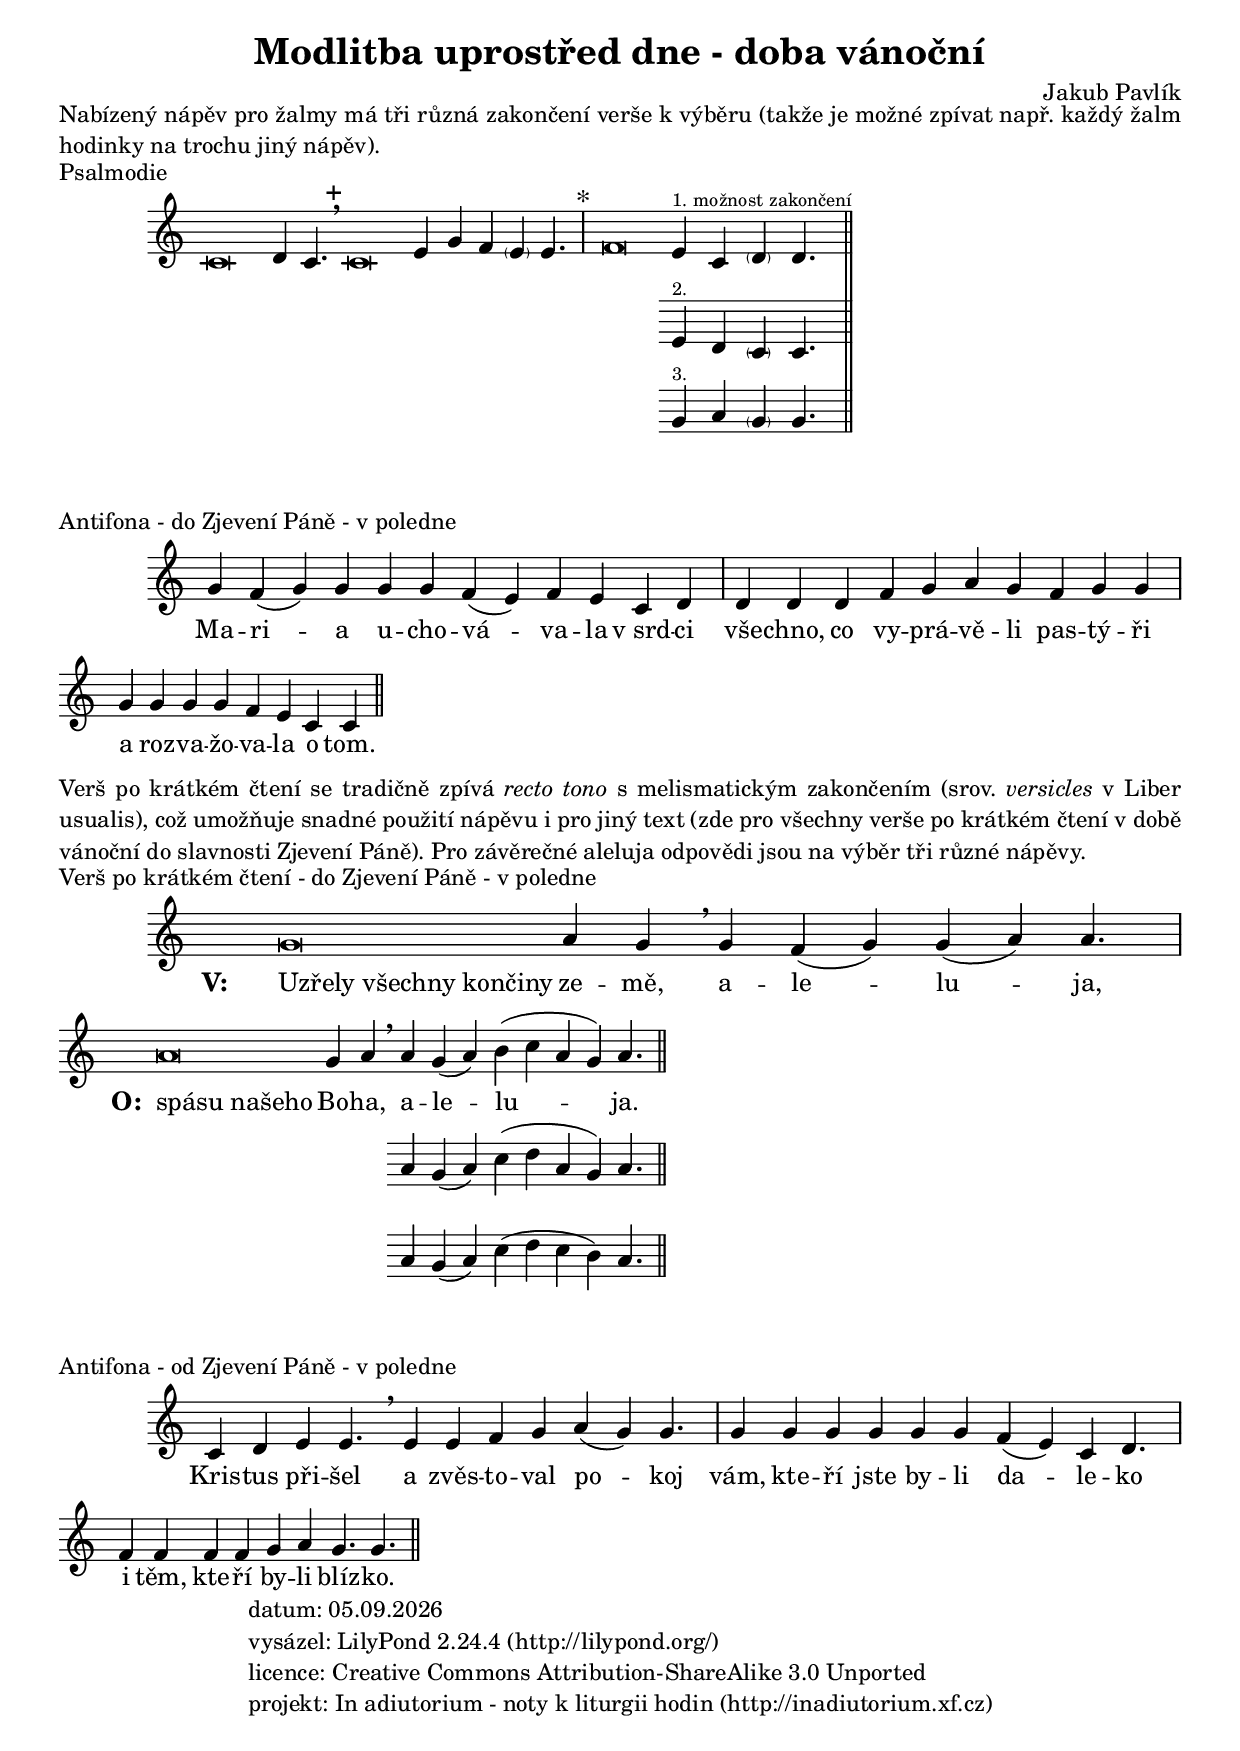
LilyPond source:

\version "2.12.3"

\header {
  title = "Modlitba uprostřed dne - doba vánoční"
  composer = "Jakub Pavlík"
}

\include "spolecne.ly"

\layout {
  ragged-last = ##t
}

\markup {
  \justify {
    Nabízený nápěv pro žalmy má tři různá zakončení verše k výběru
    (takže je možné zpívat např. každý žalm hodinky na trochu jiný
    nápěv).
  }
}

\score {
  \relative c'  {
    % nepsat predznamenani tempa (neni tempo)
    \override Score.TimeSignature #'stencil = ##f
    
    \cadenzaOn
    
    \new StaffGroup {
      \new Staff {
        c\breve d4 c4. 
        \breathe \mark "+"
        c\breve e4 g f \parenthesize e e4. 
        \bar "|" \mark "*"
        f\breve
        
        <<
        { e4^\markup {\tiny {1. možnost zakončení}} c \parenthesize d d4. \bar "||" }
        
        \new Staff {
          % neviditelny klic
          \override Staff.Clef #'stencil = ##f
          
          e4^\markup{\tiny {2.}} d \parenthesize c c4. 
        }
        
        \new Staff {
          % neviditelny klic
          \override Staff.Clef #'stencil = ##f
          
          g'4^\markup{\tiny {3.}} a \parenthesize g g4. 
        }
        >>
        
      }
    }

  }
  \header {
    piece = "Psalmodie"
  }
}

\score {
  \relative c''  {
    % nepsat predznamenani tempa (neni tempo)
    \override Score.TimeSignature #'stencil = ##f
    
    \cadenzaOn
    
    g4 f( g) g g g f( e) f e c d \bar "|"
    d d d f g a g f g g \bar "|"
    g g g g f e c c \bar "||"
  }
  \addlyrics {
    Ma -- ri -- a u -- cho -- vá -- va -- la v_srd -- ci
    vše -- chno, co vy -- prá -- vě -- li pas -- tý -- ři
    a roz -- va -- žo -- va -- la o tom.
  }
  \header {
    piece = "Antifona - do Zjevení Páně - v poledne"
  }
}

\markup {
  \justify {
    Verš po krátkém čtení se tradičně
    zpívá \italic {recto tono} s melismatickým zakončením (srov. \italic{versicles} v Liber usualis), 
    což umožňuje snadné použití nápěvu i pro jiný text
    (zde pro všechny verše po krátkém čtení v době vánoční
    do slavnosti Zjevení Páně).
    Pro závěrečné aleluja odpovědi jsou na výběr tři různé nápěvy.
  }
}
\score {
  \relative c''  {
    % nepsat predznamenani tempa (neni tempo)
    \override Score.TimeSignature #'stencil = ##f
    
    \cadenzaOn
    
    \hideNotes g \unHideNotes %skryta nota pro uvodni "V:"
    g\breve a4 g \breathe g f( g) g( a) a4. \bar "|"
    
    \hideNotes g \unHideNotes
    a\breve g4 a \breathe
    
    % ruzne varianty zaverecneho aleluja:
    <<
      { a g( a) b( c a g) a4. \bar "||" }
      \new Staff {
        \override Staff.Clef #'stencil = ##f
        a4 g( a) c( d a g) a4.
      }
      \new Staff {
        \override Staff.Clef #'stencil = ##f
        a4 g( a) c( d c b) a4.
      }
    >>
  }
  \addlyrics {
    \markup {\bold {V:}}
    % kouzlo pro kus textu na jedinou notu s \breve:
    \once \override LyricText #'self-alignment-X = #-1
    "Uzřely všechny končiny" ze -- mě, a -- le -- lu -- ja,
    
    \markup {\bold {O: }}
    \once \override LyricText #'self-alignment-X = #-1
    "spásu našeho" Bo -- ha, a -- le -- lu -- ja.
  }
  \header {
    piece = "Verš po krátkém čtení - do Zjevení Páně - v poledne"
  }
}

\score {
  \relative c'  {
    % nepsat predznamenani tempa (neni tempo)
    \override Score.TimeSignature #'stencil = ##f
    
    \cadenzaOn
    
    c4 d e e4. \breathe e4 e f g a( g) g4. \bar "|"
    g4 g g g g g f( e) c d4. \bar "|"
    f4 f f f g a g4. g4. \bar "||"
  }
  \addlyrics {
    Kris -- tus při -- šel a zvěs -- to -- val po -- koj
    vám, kte -- ří jste by -- li da -- le -- ko
    i těm, kte -- ří by -- li blíz -- ko.
  }
  \header {
    piece = "Antifona - od Zjevení Páně - v poledne"
  }
}